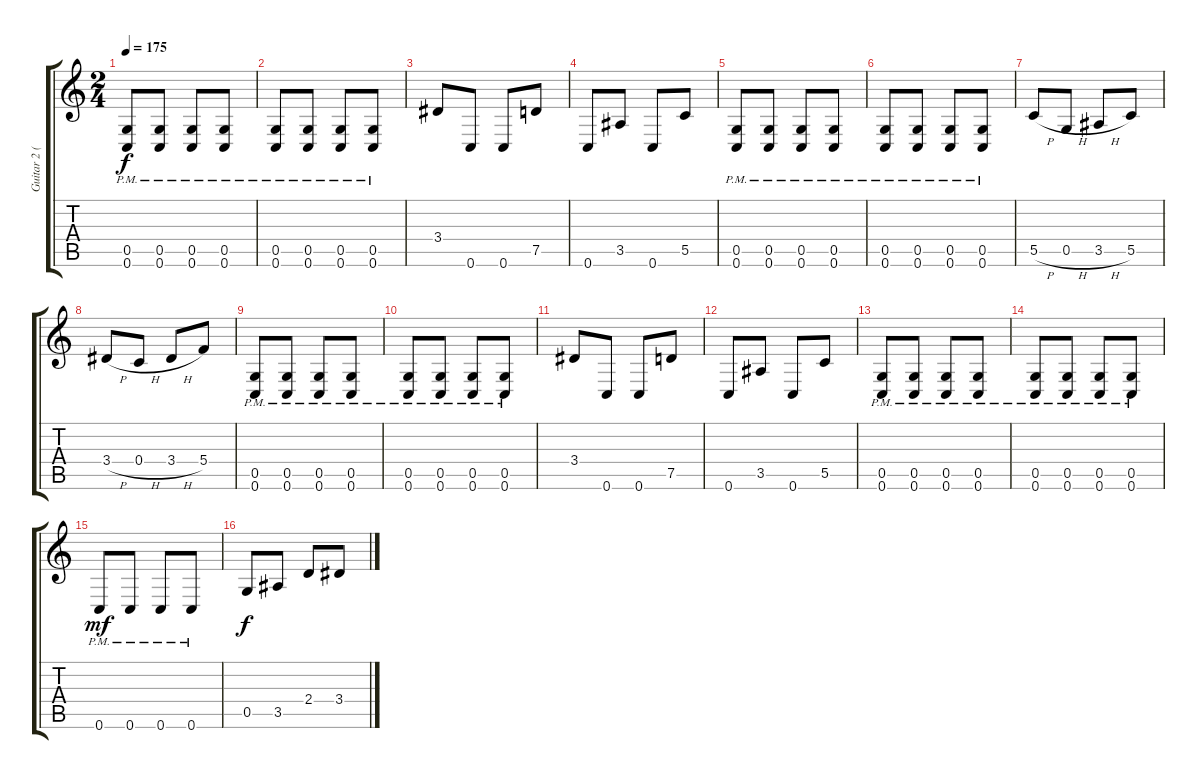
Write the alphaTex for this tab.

\track ("Guitar 2 (Sgrosso)" "Guitar 2 (") {instrument distortionguitar}
\staff {score tabs}
\tuning (D4 A3 F3 C3 G2 C2) {hide}
\ts (2 4)
\tempo 175
\clef g2
\ks c
(0.5{pm} 0.6{pm}).8{dy f} (0.5{pm} 0.6{pm}).8 (0.5{pm} 0.6{pm}).8 (0.5{pm} 0.6{pm}).8 |
(0.5{pm} 0.6{pm}).8 (0.5{pm} 0.6{pm}).8 (0.5{pm} 0.6{pm}).8 (0.5{pm} 0.6{pm}).8 |
3.4.8 0.6.8 0.6.8 7.5.8 |
0.6.8 3.5.8 0.6.8 5.5.8 |
(0.5{pm} 0.6{pm}).8 (0.5{pm} 0.6{pm}).8 (0.5{pm} 0.6{pm}).8 (0.5{pm} 0.6{pm}).8 |
(0.5{pm} 0.6{pm}).8 (0.5{pm} 0.6{pm}).8 (0.5{pm} 0.6{pm}).8 (0.5{pm} 0.6{pm}).8 |
5.5{h}.8 0.5{h}.8 3.5{h}.8 5.5.8 |
3.4{h}.8 0.4{h}.8 3.4{h}.8 5.4.8 |
(0.5{pm} 0.6{pm}).8 (0.5{pm} 0.6{pm}).8 (0.5{pm} 0.6{pm}).8 (0.5{pm} 0.6{pm}).8 |
(0.5{pm} 0.6{pm}).8 (0.5{pm} 0.6{pm}).8 (0.5{pm} 0.6{pm}).8 (0.5{pm} 0.6{pm}).8 |
3.4.8 0.6.8 0.6.8 7.5.8 |
0.6.8 3.5.8 0.6.8 5.5.8 |
(0.5{pm} 0.6{pm}).8 (0.5{pm} 0.6).8 (0.5{pm} 0.6{pm}).8 (0.5{pm} 0.6{pm}).8 |
(0.5{pm} 0.6{pm}).8 (0.5{pm} 0.6{pm}).8 (0.5{pm} 0.6{pm}).8 (0.5{pm} 0.6{pm}).8 |
0.6{pm}.8{dy mf} 0.6{pm}.8 0.6{pm}.8 0.6{pm}.8 |
0.5.8{dy f} 3.5.8 2.4.8 3.4.8
